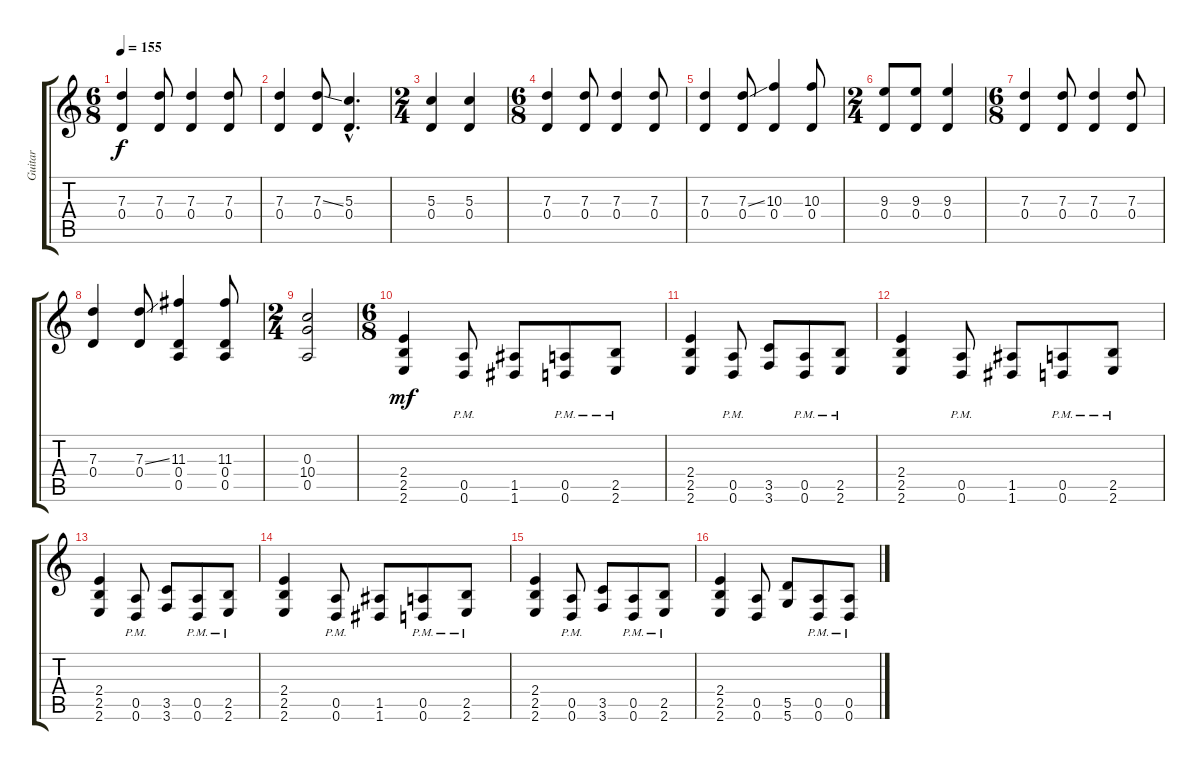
\track ("Guitar" "Guitar") {instrument distortionguitar}
\staff {score tabs}
\tuning (E4 B3 G3 D3 A2 D2) {hide}
\ts (6 8)
\tempo 155
\clef g2
\ks c
(7.3 0.4).4{dy f} (7.3 0.4).8 (7.3 0.4).4 (7.3 0.4).8 |
(7.3 0.4).4 (7.3{ss} 0.4).8 (5.3{hac} 0.4{hac}).4{d} |
\ts (2 4)
(5.3 0.4).4 (5.3 0.4).4 |
\ts (6 8)
(7.3 0.4).4 (7.3 0.4).8 (7.3 0.4).4 (7.3 0.4).8 |
(7.3 0.4).4 (7.3{ss} 0.4).8 (10.3 0.4).4 (10.3 0.4).8 |
\ts (2 4)
(9.3 0.4).8 (9.3 0.4).8 (9.3 0.4).4 |
\ts (6 8)
(7.3 0.4).4 (7.3 0.4).8 (7.3 0.4).4 (7.3 0.4).8 |
(7.3 0.4).4 (7.3{ss} 0.4).8 (11.3 0.4 0.5).4 (11.3 0.4 0.5).8 |
\ts (2 4)
(0.3 10.4 0.5).2 |
\ts (6 8)
(2.4 2.5 2.6).4{dy mf} (0.5{pm} 0.6{pm}).8 (1.5 1.6).8 (0.5{pm} 0.6{pm}).8 (2.5{pm} 2.6{pm}).8 |
(2.4 2.5 2.6).4 (0.5{pm} 0.6{pm}).8 (3.5 3.6).8 (0.5{pm} 0.6{pm}).8 (2.5{pm} 2.6{pm}).8 |
(2.4 2.5 2.6).4 (0.5{pm} 0.6{pm}).8 (1.5 1.6).8 (0.5{pm} 0.6{pm}).8 (2.5{pm} 2.6{pm}).8 |
(2.4 2.5 2.6).4 (0.5{pm} 0.6{pm}).8 (3.5 3.6).8 (0.5{pm} 0.6{pm}).8 (2.5{pm} 2.6{pm}).8 |
(2.4 2.5 2.6).4 (0.5{pm} 0.6{pm}).8 (1.5 1.6).8 (0.5{pm} 0.6{pm}).8 (2.5{pm} 2.6{pm}).8 |
(2.4 2.5 2.6).4 (0.5{pm} 0.6{pm}).8 (3.5 3.6).8 (0.5{pm} 0.6{pm}).8 (2.5{pm} 2.6{pm}).8 |
(2.4 2.5 2.6).4 (0.5 0.6).8 (5.5 5.6).8 (0.5{pm} 0.6{pm}).8 (0.5{pm} 0.6{pm}).8
